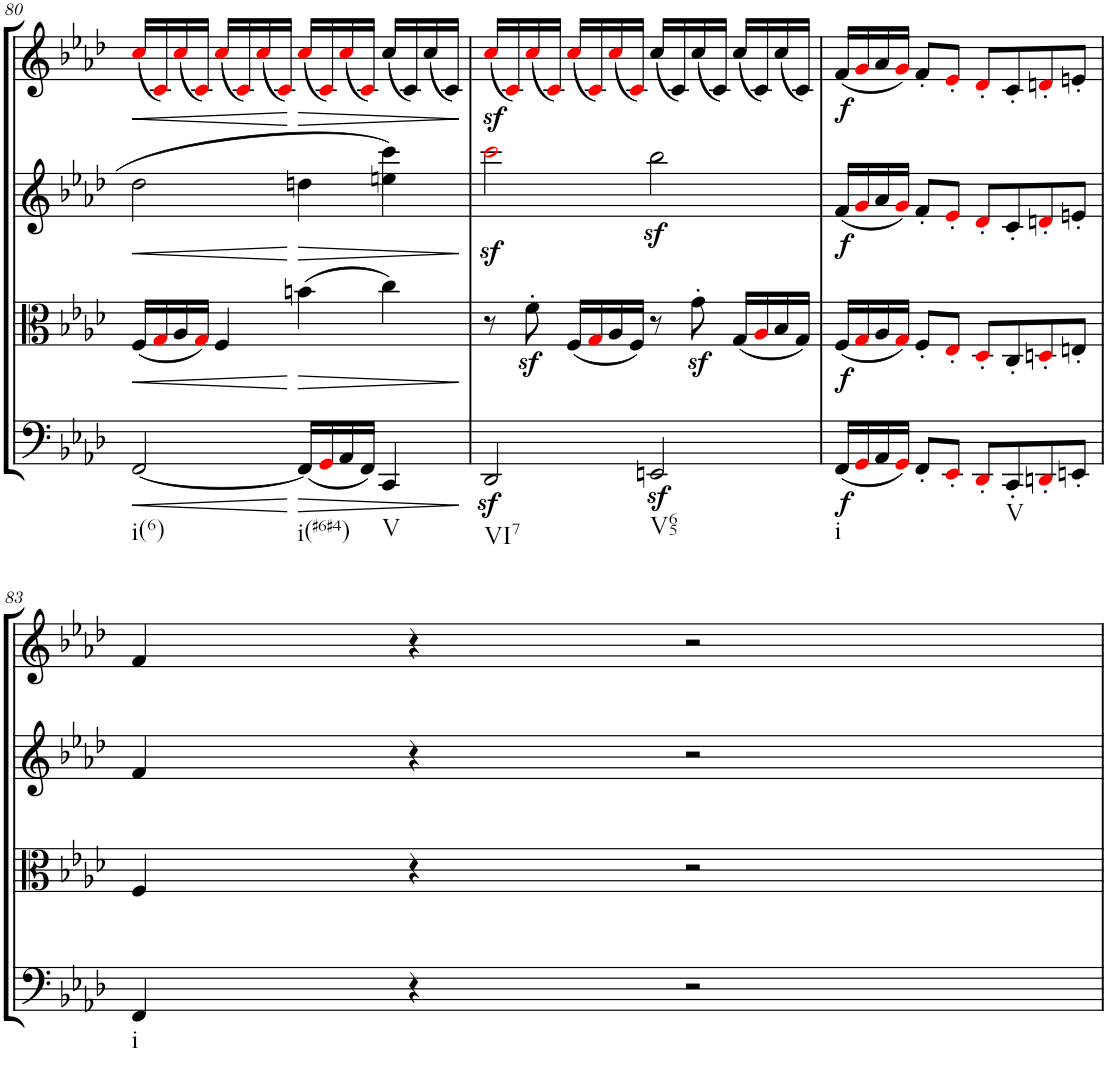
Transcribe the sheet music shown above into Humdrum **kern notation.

**kern	**dynam	**kern	**dynam	**kern	**dynam	**kern	**dynam
*part4	*part4	*part3	*part3	*part2	*part2	*part1	*part1
*staff4	*staff4	*staff3	*staff3	*staff2	*staff2	*staff1	*staff1
*I"Cello	*	*I"Viola	*	*I"2nd Violin	*	*I"1st Violin	*
*	*	*I'Vla	*	*I'Vln	*	*I'Vln	*
!!LO:PB:g=z
*clefF4	*	*clefC3	*	*clefG2	*	*clefG2	*
*k[b-e-a-d-]	*	*k[b-e-a-d-]	*	*k[b-e-a-d-]	*	*k[b-e-a-d-]	*
*M4/4	*	*M4/4	*	*M4/4	*	*M4/4	*
*met(c)	*	*met(c)	*	*met(c)	*	*met(c)	*
=80	=80	=80	=80	=80	=80	=80	=80
!LO:TX:b:t=i(6)	!	!	!	!	!	!	!
!	!LO:HP:b	!	!LO:HP:b	!	!LO:HP:b	!	!LO:HP:b
[2FF/	<	(16F/LL	<	2dd-\	<	(16cci/LL	<
.	.	16Gi/	.	.	.	16ci/)	.
.	.	16A-/	.	.	.	(16cci/	.
.	.	16Gi/JJ)	.	.	.	16ci/JJ)	.
.	.	4F/	.	.	.	(16cci/LL	.
.	.	.	.	.	.	16ci/)	.
.	.	.	.	.	.	(16cci/	.
.	.	.	.	.	.	16ci/JJ)	.
!LO:TX:b:t=i(#6#4)	!	!	!	!	!	!	!
!	!LO:HP:n=1:b	!	!LO:HP:n=1:b	!	!LO:HP:n=1:b	!	!LO:HP:n=1:b
(16FF/LL]	[ >	(4bn\	[ >	4ddn\	[ >	(16cci/LL	[ >
16GGi/	.	.	.	.	.	16ci/)	.
16AA-/	.	.	.	.	.	(16cci/	.
16FF/JJ)	.	.	.	.	.	16ci/JJ)	.
!LO:TX:b:t=V	!	!	!	!	!	!	!
4CC/	.	4cc\)	.	4een\ 4ccc\	.	(16cc/LL	.
.	.	.	.	.	.	16c/)	.
.	.	.	.	.	.	(16cc/	.
.	.	.	.	.	.	16c/JJ)	.
.	]	.	]	.	]	.	]
=81	=81	=81	=81	=81	=81	=81	=81
!LO:TX:b:t=VI7	!	!	!	!	!	!	!
2DD-z</	.	8r	.	2cccz<i\	.	(16ccz<i/LL	.
.	.	.	.	.	.	16ci/)	.
.	.	8fz<'\	.	.	.	(16cci/	.
.	.	.	.	.	.	16ci/JJ)	.
.	.	(16F/LL	.	.	.	(16cci/LL	.
.	.	16Gi/	.	.	.	16ci/)	.
.	.	16A-/	.	.	.	(16cci/	.
.	.	16F/JJ)	.	.	.	16ci/JJ)	.
!LO:TX:b:t=V65	!	!	!	!	!	!	!
2EEnz</	.	8r	.	2bb-z<\	.	(16cc/LL	.
.	.	.	.	.	.	16c/)	.
.	.	8gz<'\	.	.	.	(16cc/	.
.	.	.	.	.	.	16c/JJ)	.
.	.	(16G/LL	.	.	.	(16cc/LL	.
.	.	16A-i/	.	.	.	16c/)	.
.	.	16B-/	.	.	.	(16cc/	.
.	.	16G/JJ)	.	.	.	16c/JJ)	.
=82	=82	=82	=82	=82	=82	=82	=82
!LO:TX:b:t=i	!	!	!	!	!	!	!
!	!LO:DY:b	!	!LO:DY:b	!	!LO:DY:b	!	!LO:DY:b
(16FF/LL	f	(16F/LL	f	(16f/LL	f	(16f/LL	f
16GGi/	.	16Gi/	.	16gi/	.	16gi/	.
16AA-/	.	16A-/	.	16a-/	.	16a-/	.
16GGi/JJ)	.	16Gi/JJ)	.	16gi/JJ)	.	16gi/JJ)	.
8FF'/L	.	8F'/L	.	8f'/L	.	8f'/L	.
8EE-'i/J	.	8E-'i/J	.	8e-'i/J	.	8e-'i/J	.
8DD-'i/L	.	8D-'i/L	.	8d-'i/L	.	8d-'i/L	.
!LO:TX:b:t=V	!	!	!	!	!	!	!
8CC'/	.	8C'/	.	8c'/	.	8c'/	.
8DDn'i/	.	8Dn'i/	.	8dn'i/	.	8dn'i/	.
8EEn'/J	.	8En'/J	.	8en'/J	.	8en'/J	.
!!LO:LB:g=z
=83	=83	=83	=83	=83	=83	=83	=83
!LO:TX:b:t=i	!	!	!	!	!	!	!
4FF/	.	4F/	.	4f/	.	4f/	.
4r	.	4r	.	4r	.	4r	.
2r	.	2r	.	2r	.	2r	.
=	=	=	=	=	=	=	=
*-	*-	*-	*-	*-	*-	*-	*-
